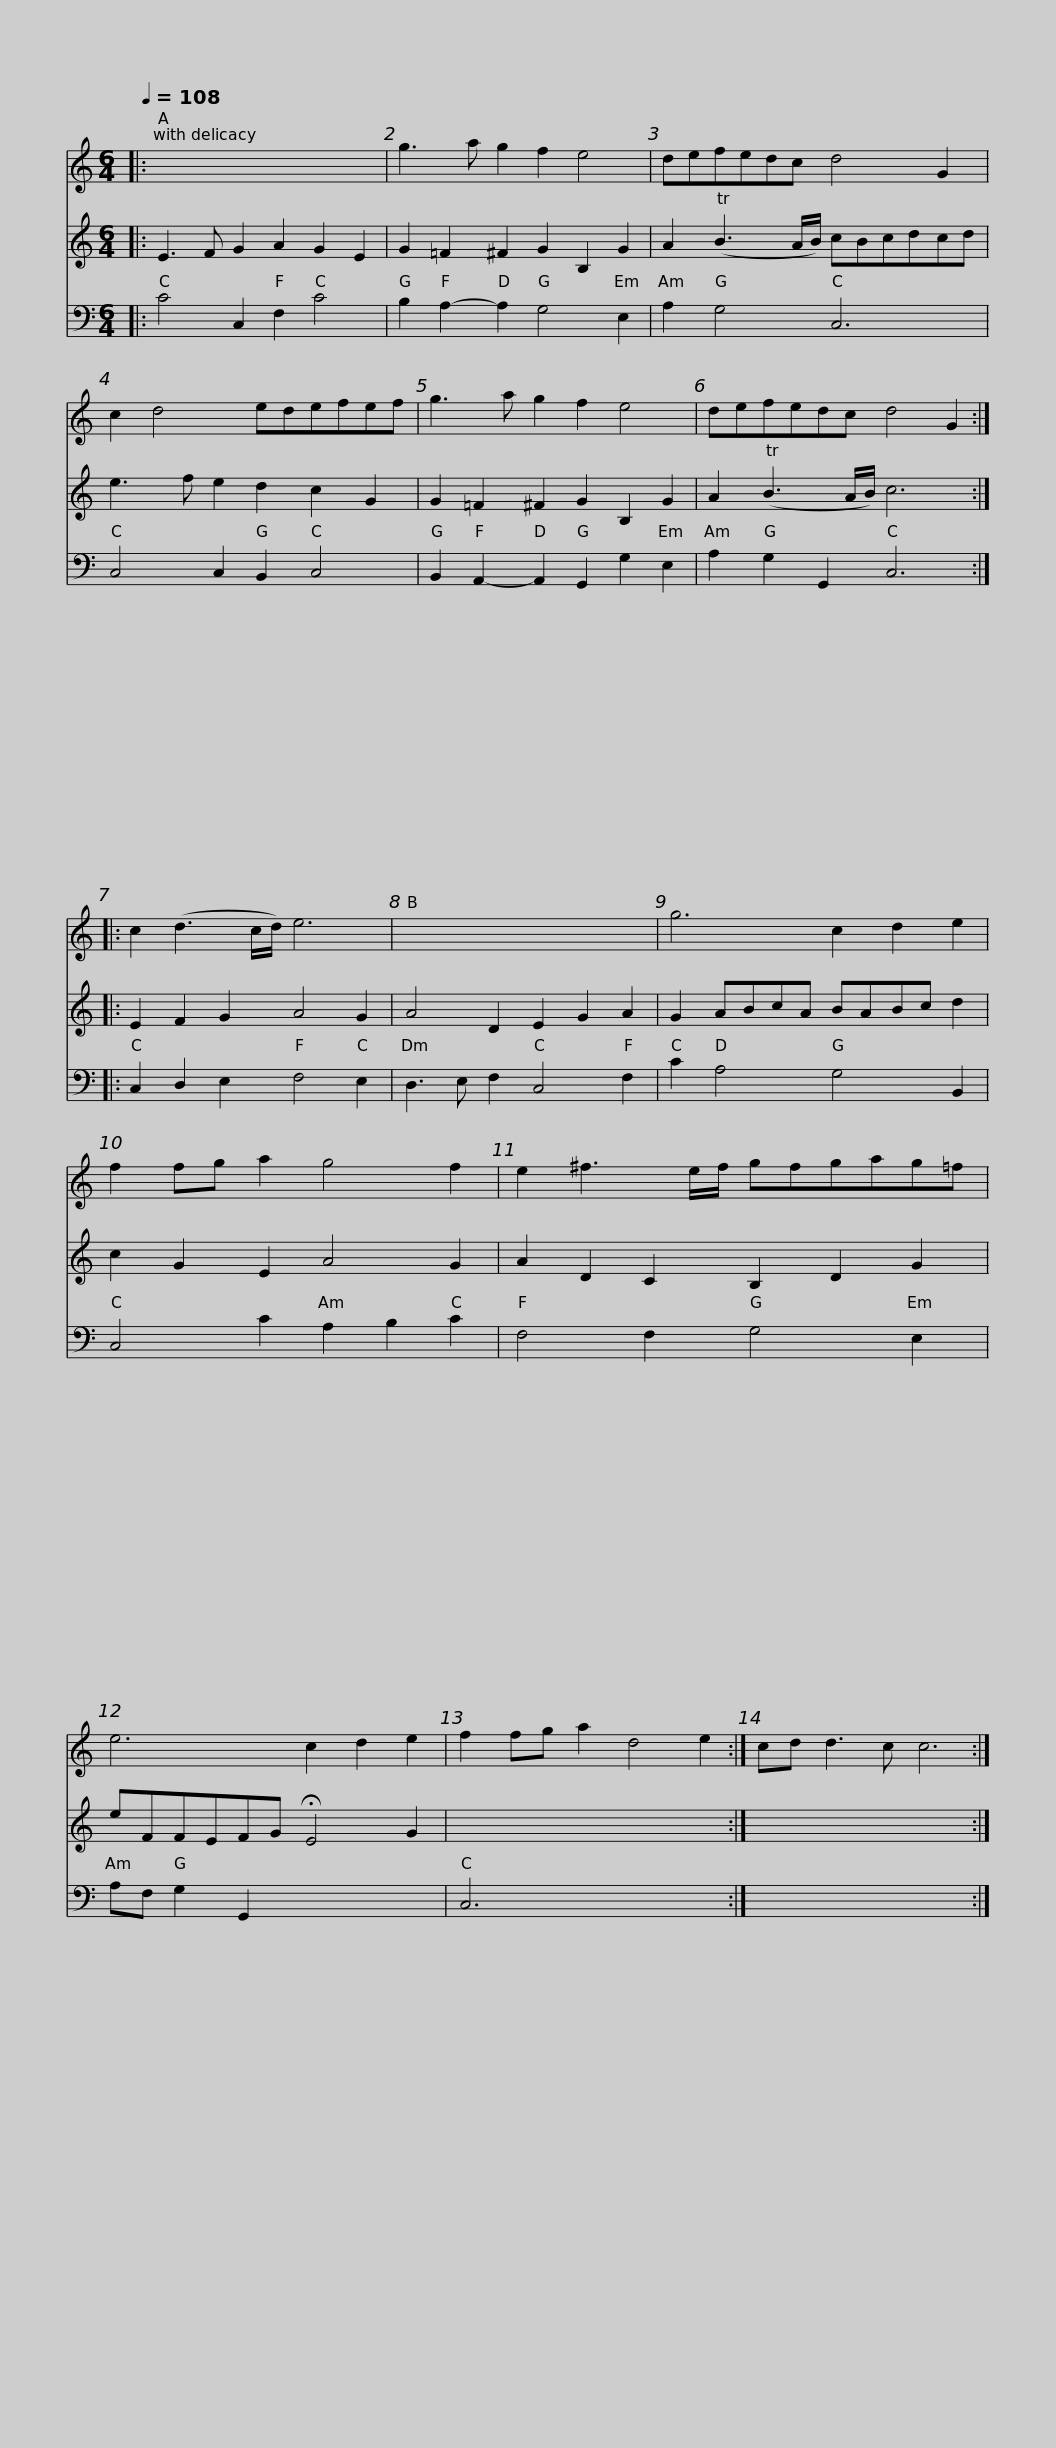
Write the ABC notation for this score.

X:1
%%score 1 2 3
L:1/8
Q:1/4=108
M:6/4
I:linebreak $
K:C
V:1 treble
V:2 treble
V:3 bass
V:1
|: x12 | g3 a g2 f2 e4 | defedc d4 G2 | c2 d4 edefef |$ g3 a g2 f2 e4 | %5
 defedc d4 G2 :: c2 (d3 c/d/) e6 | x12 | g6 c2 d2 e2 |$ f2 fg a2 g4 f2 | %10
 e2 ^f3 e/f/ gfgag=f | e6 c2 d2 e2 | f2 fg a2 d4 e2 :|$ cd d3 c c6 :| %14
V:2
|: E3 F G2 A2 G2 E2 | G2 =F2 ^F2 G2 B,2 G2 | A2 (TB3 A/B/) cBcdcd | e3 f e2 d2 c2 G2 |$ G2 =F2 ^F2 G2 B,2 G2 | %5
 A2 (TB3 A/B/) c6 :: E2 F2 G2 A4 G2 | A4 D2 E2 G2 A2 | G2 ABcA BABc d2 |$ c2 G2 E2 A4 G2 | %10
 A2 D2 C2 B,2 D2 G2 | eFFEFG !fermata!E4 G2 | x12 :|$ x12 :| %14
V:3
|: C4 C,2 F,2 C4 | B,2 A,2- A,2 G,4 E,2 | A,2 G,4 C,6 | C,4 C,2 B,,2 C,4 |$ B,,2 A,,2- A,,2 G,,2 G,2 E,2 | %5
 A,2 G,2 G,,2 C,6 :: C,2 D,2 E,2 F,4 E,2 | D,3 E, F,2 C,4 F,2 | C2 A,4 G,4 B,,2 |$ C,4 C2 A,2 B,2 C2 | %10
 F,4 F,2 G,4 E,2 | A,F, G,2 G,,2 x6 | C,6 x6 :|$ x12 :| %14
